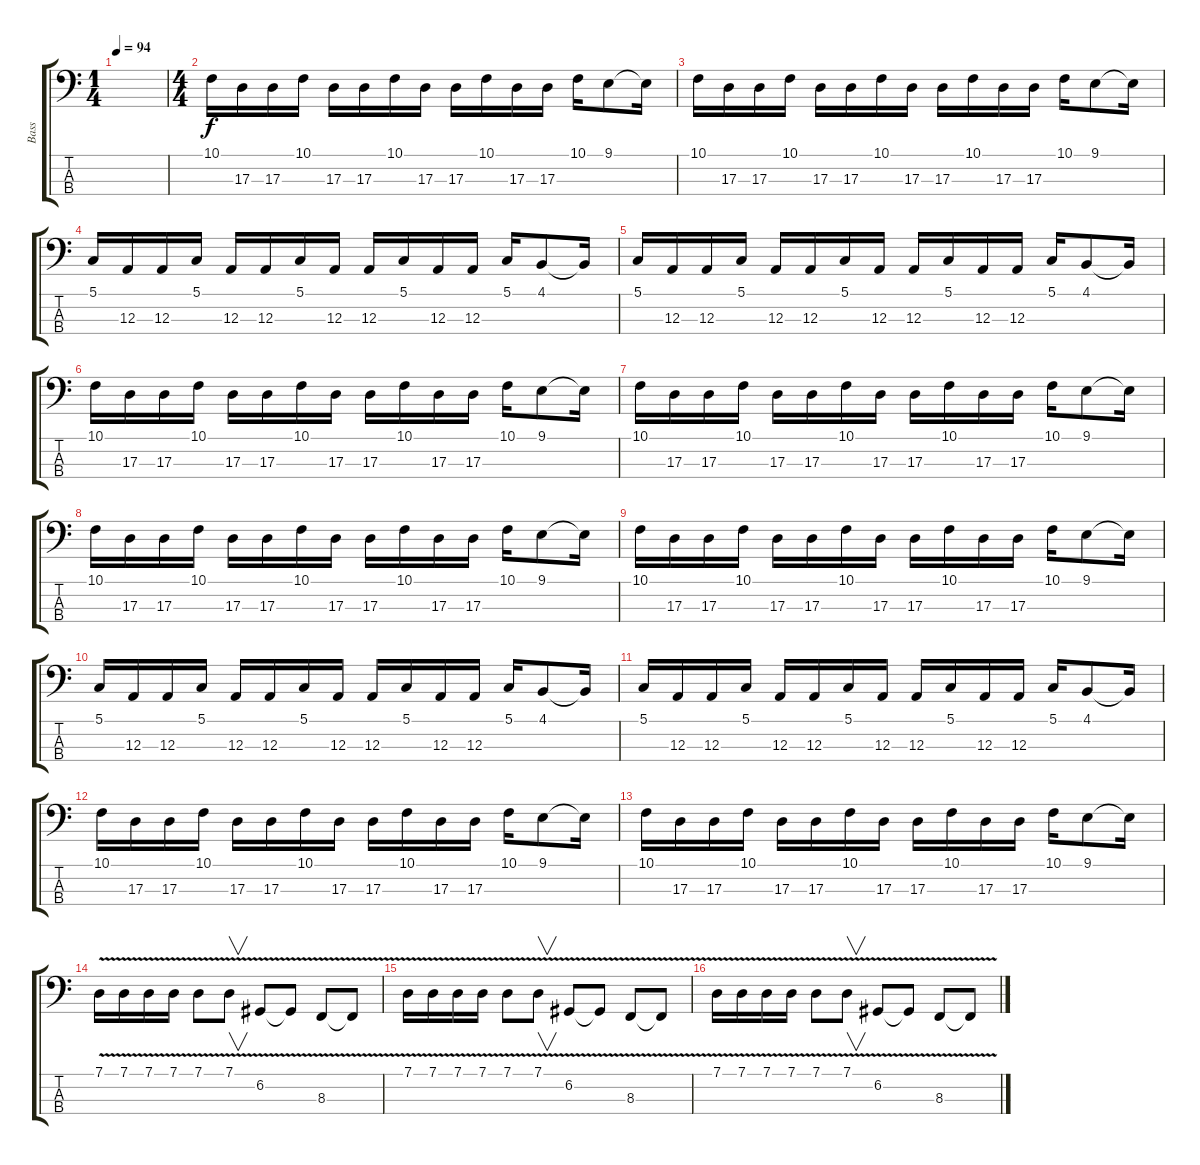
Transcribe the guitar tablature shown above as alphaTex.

\track ("Bass" "Bass") {instrument lead1square}
\staff {score tabs}
\tuning (G2 D2 A1 E1) {hide}
\ts (1 4)
\tempo 94
\clef f4
\ks c
|
\ts (4 4)
10.1.16{volume 8 instrument electricbassfinger} 17.3.16 17.3.16 10.1.16 17.3.16 17.3.16 10.1.16 17.3.16 17.3.16 10.1.16 17.3.16 17.3.16 10.1.16 9.1.8 9.1{t}.16 |
10.1.16 17.3.16 17.3.16 10.1.16 17.3.16 17.3.16 10.1.16 17.3.16 17.3.16 10.1.16 17.3.16 17.3.16 10.1.16 9.1.8 9.1{t}.16 |
5.1.16 12.3.16 12.3.16 5.1.16 12.3.16 12.3.16 5.1.16 12.3.16 12.3.16 5.1.16 12.3.16 12.3.16 5.1.16 4.1.8 4.1{t}.16 |
5.1.16 12.3.16 12.3.16 5.1.16 12.3.16 12.3.16 5.1.16 12.3.16 12.3.16 5.1.16 12.3.16 12.3.16 5.1.16 4.1.8 4.1{t}.16 |
10.1.16 17.3.16 17.3.16 10.1.16 17.3.16 17.3.16 10.1.16 17.3.16 17.3.16 10.1.16 17.3.16 17.3.16 10.1.16 9.1.8 9.1{t}.16 |
10.1.16 17.3.16 17.3.16 10.1.16 17.3.16 17.3.16 10.1.16 17.3.16 17.3.16 10.1.16 17.3.16 17.3.16 10.1.16 9.1.8 9.1{t}.16 |
10.1.16{volume 8} 17.3.16 17.3.16 10.1.16 17.3.16 17.3.16 10.1.16 17.3.16 17.3.16 10.1.16 17.3.16 17.3.16 10.1.16 9.1.8 9.1{t}.16 |
10.1.16 17.3.16 17.3.16 10.1.16 17.3.16 17.3.16 10.1.16 17.3.16 17.3.16 10.1.16 17.3.16 17.3.16 10.1.16 9.1.8 9.1{t}.16 |
5.1.16 12.3.16 12.3.16 5.1.16 12.3.16 12.3.16 5.1.16 12.3.16 12.3.16 5.1.16 12.3.16 12.3.16 5.1.16 4.1.8 4.1{t}.16 |
5.1.16 12.3.16 12.3.16 5.1.16 12.3.16 12.3.16 5.1.16 12.3.16 12.3.16 5.1.16 12.3.16 12.3.16 5.1.16 4.1.8 4.1{t}.16 |
10.1.16 17.3.16 17.3.16 10.1.16 17.3.16 17.3.16 10.1.16 17.3.16 17.3.16 10.1.16 17.3.16 17.3.16 10.1.16 9.1.8 9.1{t}.16 |
10.1.16 17.3.16 17.3.16 10.1.16 17.3.16 17.3.16 10.1.16 17.3.16 17.3.16 10.1.16 17.3.16 17.3.16 10.1.16 9.1.8 9.1{t}.16 |
7.1{v}.16{volume 13 instrument lead1square} 7.1{v}.16 7.1{v}.16 7.1{v}.16 7.1{v}.8 7.1{v}.8{v} 6.2{v}.8 6.2{t}.8 8.3{v}.8 8.3{t}.8 |
7.1{v}.16 7.1{v}.16 7.1{v}.16 7.1{v}.16 7.1{v}.8 7.1{v}.8{v} 6.2{v}.8 6.2{t}.8 8.3{v}.8 8.3{t}.8 |
7.1{v}.16 7.1{v}.16 7.1{v}.16 7.1{v}.16 7.1{v}.8 7.1{v}.8{v} 6.2{v}.8 6.2{t}.8 8.3{v}.8 8.3{t}.8
